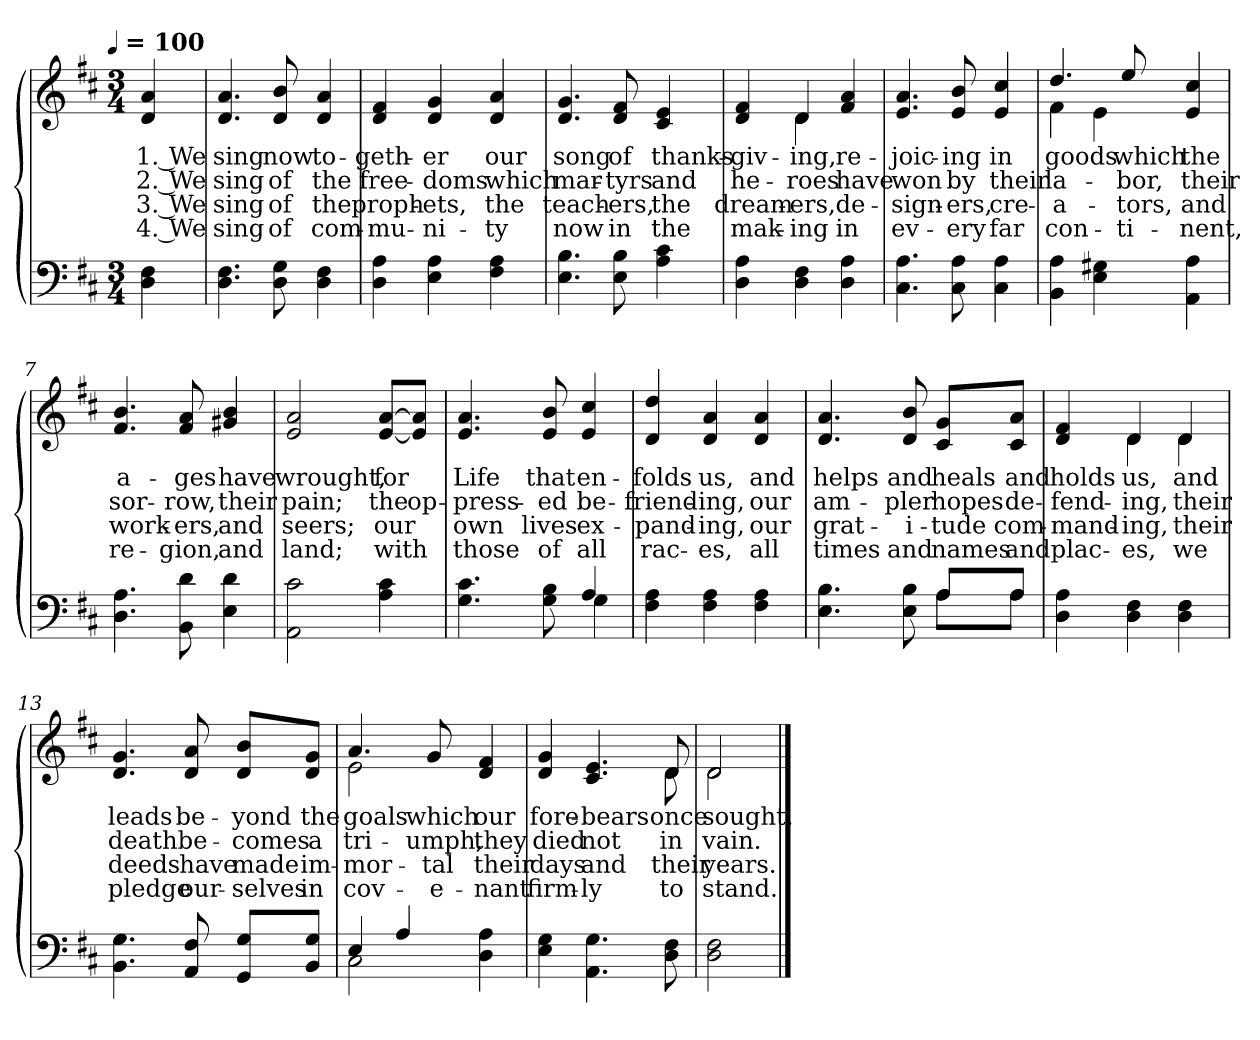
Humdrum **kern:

**kern	**kern	**text	**text	**text	**text
*part1	*part1	*part1	*part1	*part1	*part1
*staff2	*staff1	*staff1	*staff1	*staff1	*staff1
*clefF4	*clefG2	*	*	*	*
*k[f#c#]	*k[f#c#]	*	*	*	*
!!LO:TX:omd:t=[quarter] = 100
*M3/4	*M3/4	*	*	*	*
*MM100	*MM100	*	*	*	*
=	=	=	=	=	=
4D\ 4F#\	4d/ 4a/	1. We	2. We	3. We	4. We
=1	=1	=1	=1	=1	=1
4.D\ 4.F#\	4.d/ 4.a/	sing	sing	sing	sing
8D\ 8G\	8d/ 8b/	now	of	of	of
4D\ 4F#\	4d/ 4a/	to-	the	the	com-
=2	=2	=2	=2	=2	=2
4D\ 4A\	4d/ 4f#/	-geth-	free-	proph-	-mu-
4E\ 4A\	4d/ 4g/	-er	-doms	-ets,	-ni-
4F#\ 4A\	4d/ 4a/	our	which	the	-ty
=3	=3	=3	=3	=3	=3
4.E\ 4.B\	4.d/ 4.g/	song	mar-	teach-	now
8E 8B	8d/ 8f#/	of	-tyrs	-ers,	in
4A\ 4c#\	4c#/ 4e/	thanks-	and	the	the
!!LO:LB:g=z
=4	=4	=4	=4	=4	=4
*	*^	*	*	*	*
4D\ 4A\	4d/ 4f#/	4ryy	-giv-	he-	dream-	mak-
4D\ 4F#\	4d/	4d\	-ing,	-roes	-ers,	-ing
4D\ 4A\	4f#/ 4a/	4ryy	re-	have	de-	in
*	*v	*v	*	*	*	*
=5	=5	=5	=5	=5	=5
4.C#\ 4.A\	4.e/ 4.a/	-joic-	won	-sign-	ev-
8C#\ 8A\	8e/ 8b/	-ing	by	-ers,	-ery
4C#\ 4A\	4e/ 4cc#/	in	their	cre-	far
=6	=6	=6	=6	=6	=6
*	*^	*	*	*	*
4BB\ 4A\	4.dd/	4f#\	goods	la-	-a-	con-
4E\ 4G#X\	.	4e\	.	.	.	.
.	8ee	.	which	-bor,	-tors,	-ti-
4AA\ 4A\	4e 4cc#	4ryy	the	their	and	-nent,
*	*v	*v	*	*	*	*
!!LO:LB:g=z
=7	=7	=7	=7	=7	=7
4.D\ 4.A\	4.f#/ 4.b/	a-	sor-	work-	re-
8BB\ 8d\	8f#/ 8a/	-ges	-row,	-ers,	-gion,
4E\ 4d\	4g#X/ 4b/	have	their	and	and
=8	=8	=8	=8	=8	=8
2AA\ 2c#\	2e/ 2a/	wrought,	pain;	seers;	land;
4A\ 4c#\	[8e/ [8a/L	for	the	our	with
.	8e]/ 8a]/J	.	op-	.	.
=9	=9	=9	=9	=9	=9
*^	*	*	*	*	*
4.G\ 4.c#\	4ryy	4.e/ 4.a/	Life	-press-	own	those
.	4ryy	.	.	.	.	.
8G\ 8B\	.	8e/ 8b/	that	-ed	lives	of
4A/	4G	4e/ 4cc#/	en-	be-	ex-	all
*v	*v	*	*	*	*	*
!!LO:PB:g=z
=10	=10	=10	=10	=10	=10
4F#\ 4A\	4d/ 4dd/	-folds	-friend-	-pand-	rac-
4F#\ 4A\	4d/ 4a/	us,	-ing,	-ing,	-es,
4F#\ 4A\	4d/ 4a/	and	our	our	all
=11	=11	=11	=11	=11	=11
*^	*	*	*	*	*
4.E\ 4.B\	4ryy	4.d/ 4.a/	helps	am-	grat-	times
.	4ryy	.	.	.	.	.
8E\ 8B\	.	8d/ 8b/	and	-pler	-i-	and
8AL	8AL	8c# 8gL	heals	hopes	-tude	names
8AJ	8AJ	8c# 8aJ	and	de-	com-	and
*v	*v	*	*	*	*	*
=12	=12	=12	=12	=12	=12
*	*^	*	*	*	*
4D\ 4A\	4d/ 4f#/	4ryy	holds	-fend-	-mand-	plac-
4D\ 4F#\	4d/	4d\	us,	-ing,	-ing,	-es,
4D\ 4F#\	4d/	4d\	and	their	their	we
*	*v	*v	*	*	*	*
!!LO:LB:g=z
=13	=13	=13	=13	=13	=13
4.BB\ 4.G\	4.d/ 4.g/	leads	death	deeds	pledge
8AA/ 8F#/	8d/ 8a/	be-	be-	have	our-
8GG 8GL	8d/ 8b/L	-yond	-comes	made	-selves
8BB 8GJ	8d 8gJ	the	a	im-	in
=14	=14	=14	=14	=14	=14
*^	*^	*	*	*	*
4E/	2C#\	4.a/	2e\	goals	tri-	-mor-	cov-
4A/	.	.	.	.	.	.	.
.	.	8g/	.	which	-umph,	-tal	-e-
4D 4A	4ryy	4d/ 4f#/	4ryy	our	they	their	-nant
*v	*v	*	*	*	*	*	*
=15	=15	=15	=15	=15	=15	=15
4E\ 4G\	4d/ 4g/	4ryy	fore-	died	days	firm-
4.AA\ 4.G\	4.c#/ 4.e/	4ryy	-bears	not	and	-ly
.	.	8ryy	.	.	.	.
8D\ 8F#\	8d	8d	once	in	their	to
=16	=16	=16	=16	=16	=16	=16
2D\ 2F#\	2d/	2d\	sought.	vain.	years.	stand.
*	*v	*v	*	*	*	*
==	==	==	==	==	==
*-	*-	*-	*-	*-	*-
